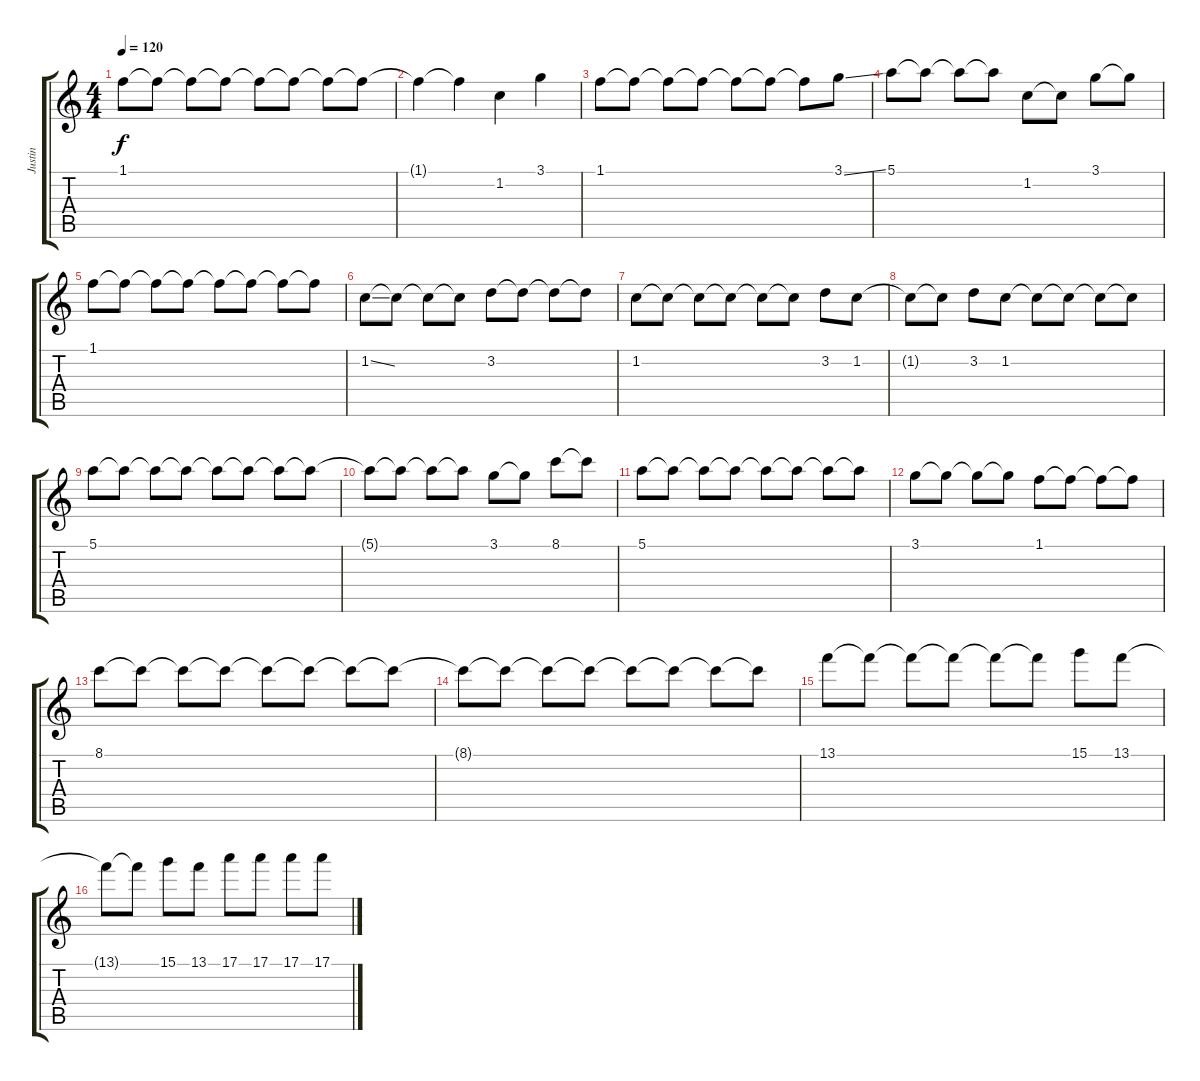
\track ("Justin" "Justin") {instrument overdrivenguitar}
\staff {score tabs}
\tuning (E4 B3 G3 D3 A2 E2) {hide}
\ts (4 4)
\tempo 120
\clef g2
\ks c
1.1.8{dy f} 1.1{t}.8 1.1{t}.8 1.1{t}.8 1.1{t}.8 1.1{t}.8 1.1{t}.8 1.1{t}.8 |
1.1{t}.4 1.1{t}.4 1.2.4 3.1.4 |
1.1.8 1.1{t}.8 1.1{t}.8 1.1{t}.8 1.1{t}.8 1.1{t}.8 1.1{t}.8 3.1{ss}.8 |
5.1.8 5.1{t}.8 5.1{t}.8 5.1{t}.8 1.2.8 1.2{t}.8 3.1.8 3.1{t}.8 |
1.1.8 1.1{t}.8 1.1{t}.8 1.1{t}.8 1.1{t}.8 1.1{t}.8 1.1{t}.8 1.1{t}.8 |
1.2{ss}.8 1.2{t}.8 1.2{t}.8 1.2{t}.8 3.2.8 3.2{t}.8 3.2{t}.8 3.2{t}.8 |
1.2.8 1.2{t}.8 1.2{t}.8 1.2{t}.8 1.2{t}.8 1.2{t}.8 3.2.8 1.2.8 |
1.2{t}.8 1.2{t}.8 3.2.8 1.2.8 1.2{t}.8 1.2{t}.8 1.2{t}.8 1.2{t}.8 |
5.1.8 5.1{t}.8 5.1{t}.8 5.1{t}.8 5.1{t}.8 5.1{t}.8 5.1{t}.8 5.1{t}.8 |
5.1{t}.8 5.1{t}.8 5.1{t}.8 5.1{t}.8 3.1.8 3.1{t}.8 8.1.8 8.1{t}.8 |
5.1.8 5.1{t}.8 5.1{t}.8 5.1{t}.8 5.1{t}.8 5.1{t}.8 5.1{t}.8 5.1{t}.8 |
3.1.8 3.1{t}.8 3.1{t}.8 3.1{t}.8 1.1.8 1.1{t}.8 1.1{t}.8 1.1{t}.8 |
8.1.8 8.1{t}.8 8.1{t}.8 8.1{t}.8 8.1{t}.8 8.1{t}.8 8.1{t}.8 8.1{t}.8 |
8.1{t}.8 8.1{t}.8 8.1{t}.8 8.1{t}.8 8.1{t}.8 8.1{t}.8 8.1{t}.8 8.1{t}.8 |
13.1.8 13.1{t}.8 13.1{t}.8 13.1{t}.8 13.1{t}.8 13.1{t}.8 15.1.8 13.1.8 |
13.1{t}.8 13.1{t}.8 15.1.8 13.1.8 17.1.8 17.1.8 17.1.8 17.1.8
